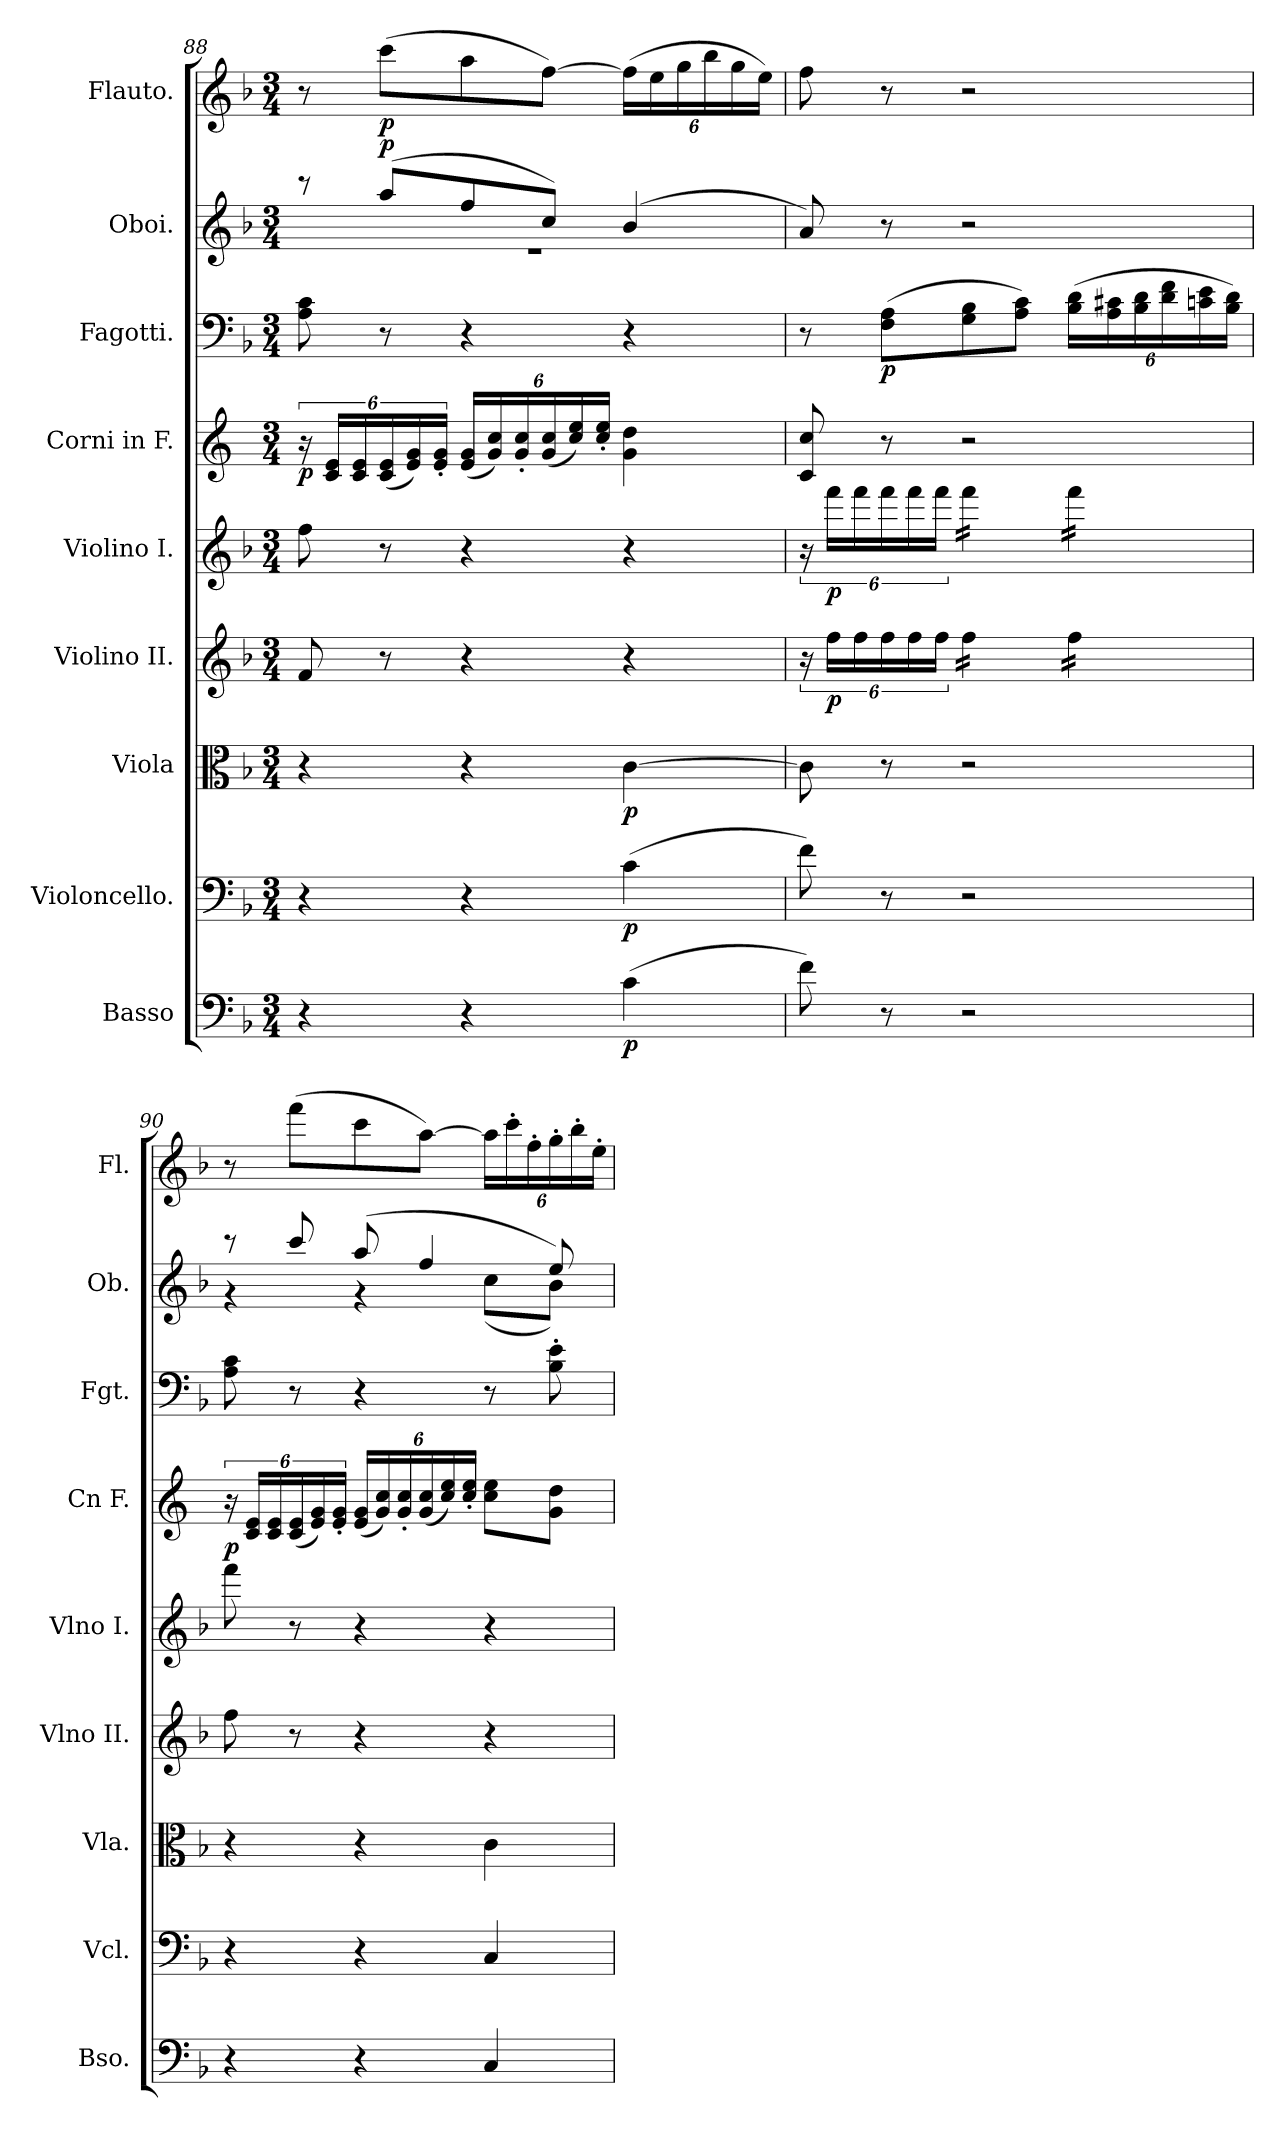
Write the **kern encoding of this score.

**kern	**dynam	**kern	**dynam	**kern	**dynam	**kern	**dynam	**kern	**dynam	**kern	**dynam	**kern	**dynam	**kern	**dynam	**kern	**dynam
*part9	*part9	*part8	*part8	*part7	*part7	*part6	*part6	*part5	*part5	*part4	*part4	*part3	*part3	*part2	*part2	*part1	*part1
*staff9	*staff9	*staff8	*staff8	*staff7	*staff7	*staff6	*staff6	*staff5	*staff5	*staff4	*staff4	*staff3	*staff3	*staff2	*staff2	*staff1	*staff1
*I"Basso	*	*I"Violoncello.	*	*I"Viola	*	*I"Violino II.	*	*I"Violino I.	*	*I"Corni in F.	*	*I"Fagotti.	*	*I"Oboi.	*	*I"Flauto.	*
*I'Bso.	*	*I'Vcl.	*	*I'Vla.	*	*I'Vlno II.	*	*I'Vlno I.	*	*I'Cn F.	*	*I'Fgt.	*	*I'Ob.	*	*I'Fl.	*
*clefF4	*	*clefF4	*	*clefC3	*	*clefG2	*	*clefG2	*	*clefG2	*	*clefF4	*	*clefG2	*	*clefG2	*
*ITrd7c12	*	*	*	*	*	*	*	*	*	*ITrd4c7	*	*	*	*	*	*	*
*k[b-]	*	*k[b-]	*	*k[b-]	*	*k[b-]	*	*k[b-]	*	*k[b-]	*	*k[b-]	*	*k[b-]	*	*k[b-]	*
*M3/4	*	*M3/4	*	*M3/4	*	*M3/4	*	*M3/4	*	*M3/4	*	*M3/4	*	*M3/4	*	*M3/4	*
=88	=88	=88	=88	=88	=88	=88	=88	=88	=88	=88	=88	=88	=88	=88	=88	=88	=88
*	*	*	*	*	*	*	*	*	*	*	*	*	*	*^	*	*	*
!	!	!	!	!	!	!	!	!	!	!	!LO:DY:b	!	!	!	!	!	!	!
4r	.	4r	.	4r	.	8f/	.	8ff\	.	24r	p	8A\ 8c\	.	8r	2.r	.	8r	.
.	.	.	.	.	.	.	.	.	.	24F/ 24A/LL	.	.	.	.	.	.	.	.
.	.	.	.	.	.	.	.	.	.	24F/ 24A/	.	.	.	.	.	.	.	.
*	*	*	*	*	*	*	*	*	*	*Xbrackettup	*	*	*	*	*	*	*	*
!	!	!	!	!	!	!	!	!	!	!	!	!	!	!	!	!LO:DY:a	!	!LO:DY:b
.	.	.	.	.	.	8r	.	8r	.	(<24F/ 24A/	.	8r	.	(>8aa/L	.	p	(>8ccc\L	p
.	.	.	.	.	.	.	.	.	.	24A/ 24c/)	.	.	.	.	.	.	.	.
.	.	.	.	.	.	.	.	.	.	24A/' 24c/'JJ	.	.	.	.	.	.	.	.
4r	.	4r	.	4r	.	4r	.	4r	.	(<24A/ 24c/LL	.	4r	.	8ff/	.	.	8aa\	.
.	.	.	.	.	.	.	.	.	.	24c/ 24f/)	.	.	.	.	.	.	.	.
.	.	.	.	.	.	.	.	.	.	24c/' 24f/'	.	.	.	.	.	.	.	.
.	.	.	.	.	.	.	.	.	.	(<24c/ 24f/	.	.	.	8cc/J)	.	.	[8ff\J)	.
.	.	.	.	.	.	.	.	.	.	24f/ 24a/)	.	.	.	.	.	.	.	.
.	.	.	.	.	.	.	.	.	.	24f/' 24a/'JJ	.	.	.	.	.	.	.	.
*	*	*	*	*	*	*	*	*	*	*	*	*	*	*	*	*	*Xbrackettup	*
!	!LO:DY:b	!	!LO:DY:b	!	!LO:DY:b	!	!	!	!	!	!	!	!	!	!	!	!	!
(>4C\	p	(>4c\	p	[4c\	p	4r	.	4r	.	4c\ 4g\	.	4r	.	(>4b-/	.	.	(>24ff\LL]	.
.	.	.	.	.	.	.	.	.	.	.	.	.	.	.	.	.	24ee\	.
.	.	.	.	.	.	.	.	.	.	.	.	.	.	.	.	.	24gg\	.
.	.	.	.	.	.	.	.	.	.	.	.	.	.	.	.	.	24bb-\	.
.	.	.	.	.	.	.	.	.	.	.	.	.	.	.	.	.	24gg\	.
.	.	.	.	.	.	.	.	.	.	.	.	.	.	.	.	.	24ee\JJ)	.
*	*	*	*	*	*	*	*	*	*	*	*	*	*	*v	*v	*	*	*
=89	=89	=89	=89	=89	=89	=89	=89	=89	=89	=89	=89	=89	=89	=89	=89	=89	=89
8F\)	.	8f\)	.	8c\]	.	24r	.	24r	.	8F/ 8f/	.	8r	.	8a/)	.	8ff\	.
!	!	!	!	!	!	!	!LO:DY:b	!	!LO:DY:b	!	!	!	!	!	!	!	!
.	.	.	.	.	.	24ff\LL	p	24fff\LL	p	.	.	.	.	.	.	.	.
.	.	.	.	.	.	24ff\	.	24fff\	.	.	.	.	.	.	.	.	.
*	*	*	*	*	*	*Xbrackettup	*	*Xbrackettup	*	*	*	*	*	*	*	*	*
!	!	!	!	!	!	!	!	!	!	!	!	!	!LO:DY:b	!	!	!	!
8r	.	8r	.	8r	.	24ff\	.	24fff\	.	8r	.	(>8F\ 8A\L	p	8r	.	8r	.
.	.	.	.	.	.	24ff\	.	24fff\	.	.	.	.	.	.	.	.	.
.	.	.	.	.	.	24ff\JJ	.	24fff\JJ	.	.	.	.	.	.	.	.	.
*	*	*	*	*	*	*tremolo	*	*	*	*	*	*	*	*	*	*	*
*	*	*	*	*	*	*	*	*tremolo	*	*	*	*	*	*	*	*	*
2r	.	2r	.	2r	.	24ff\LL	.	24fff\LL	.	2r	.	8G\ 8B-\	.	2r	.	2r	.
.	.	.	.	.	.	24ff\	.	24fff\	.	.	.	.	.	.	.	.	.
.	.	.	.	.	.	24ff\	.	24fff\	.	.	.	.	.	.	.	.	.
.	.	.	.	.	.	24ff\	.	24fff\	.	.	.	8A\ 8c\J)	.	.	.	.	.
.	.	.	.	.	.	24ff\	.	24fff\	.	.	.	.	.	.	.	.	.
.	.	.	.	.	.	24ff\JJ	.	24fff\JJ	.	.	.	.	.	.	.	.	.
*	*	*	*	*	*	*	*	*	*	*	*	*Xbrackettup	*	*	*	*	*
.	.	.	.	.	.	24ff\LL	.	24fff\LL	.	.	.	(>24B-\ 24d\LL	.	.	.	.	.
.	.	.	.	.	.	24ff\	.	24fff\	.	.	.	24A\ 24c#X\	.	.	.	.	.
.	.	.	.	.	.	24ff\	.	24fff\	.	.	.	24B-\ 24d\	.	.	.	.	.
.	.	.	.	.	.	24ff\	.	24fff\	.	.	.	24d\ 24f\	.	.	.	.	.
.	.	.	.	.	.	24ff\	.	24fff\	.	.	.	24cn\ 24e\	.	.	.	.	.
.	.	.	.	.	.	24ff\JJ	.	24fff\JJ	.	.	.	24B-\ 24d\JJ)	.	.	.	.	.
*	*	*	*	*	*	*	*	*Xtremolo	*	*	*	*	*	*	*	*	*
*	*	*	*	*	*	*Xtremolo	*	*	*	*	*	*	*	*	*	*	*
=90	=90	=90	=90	=90	=90	=90	=90	=90	=90	=90	=90	=90	=90	=90	=90	=90	=90
*	*	*	*	*	*	*	*	*	*	*brackettup	*	*	*	*	*	*	*
*	*	*	*	*	*	*	*	*	*	*	*	*	*	*^	*	*	*
!	!	!	!	!	!	!	!	!	!	!	!LO:DY:b	!	!	!	!	!	!	!
4r	.	4r	.	4r	.	8ff\	.	8fff\	.	24r	p	8A\ 8c\	.	8r	4r	.	8r	.
.	.	.	.	.	.	.	.	.	.	24F/ 24A/LL	.	.	.	.	.	.	.	.
.	.	.	.	.	.	.	.	.	.	24F/ 24A/	.	.	.	.	.	.	.	.
*	*	*	*	*	*	*	*	*	*	*Xbrackettup	*	*	*	*	*	*	*	*
.	.	.	.	.	.	8r	.	8r	.	(<24F/ 24A/	.	8r	.	8ccc/	.	.	(>8fff\L	.
.	.	.	.	.	.	.	.	.	.	24A/ 24c/)	.	.	.	.	.	.	.	.
.	.	.	.	.	.	.	.	.	.	24A/' 24c/'JJ	.	.	.	.	.	.	.	.
4r	.	4r	.	4r	.	4r	.	4r	.	(<24A/ 24c/LL	.	4r	.	(>8aa/	4r	.	8ccc\	.
.	.	.	.	.	.	.	.	.	.	24c/ 24f/)	.	.	.	.	.	.	.	.
.	.	.	.	.	.	.	.	.	.	24c/' 24f/'	.	.	.	.	.	.	.	.
.	.	.	.	.	.	.	.	.	.	(<24c/ 24f/	.	.	.	4ff/	.	.	[8aa\J)	.
.	.	.	.	.	.	.	.	.	.	24f/ 24a/)	.	.	.	.	.	.	.	.
.	.	.	.	.	.	.	.	.	.	24f/' 24a/'JJ	.	.	.	.	.	.	.	.
4CC/	.	4C/	.	4c\	.	4r	.	4r	.	8f\ 8a\L	.	8r	.	.	(<8cc\L	.	24aa\LL]	.
.	.	.	.	.	.	.	.	.	.	.	.	.	.	.	.	.	24ccc'\	.
.	.	.	.	.	.	.	.	.	.	.	.	.	.	.	.	.	24ff'\	.
.	.	.	.	.	.	.	.	.	.	8c\ 8g\J	.	8B-\' 8e\'	.	8ee/)	8b-\J)	.	24gg'\	.
.	.	.	.	.	.	.	.	.	.	.	.	.	.	.	.	.	24bb-'\	.
.	.	.	.	.	.	.	.	.	.	.	.	.	.	.	.	.	24ee'\JJ	.
*	*	*	*	*	*	*	*	*	*	*	*	*	*	*v	*v	*	*	*
=	=	=	=	=	=	=	=	=	=	=	=	=	=	=	=	=	=
*-	*-	*-	*-	*-	*-	*-	*-	*-	*-	*-	*-	*-	*-	*-	*-	*-	*-
